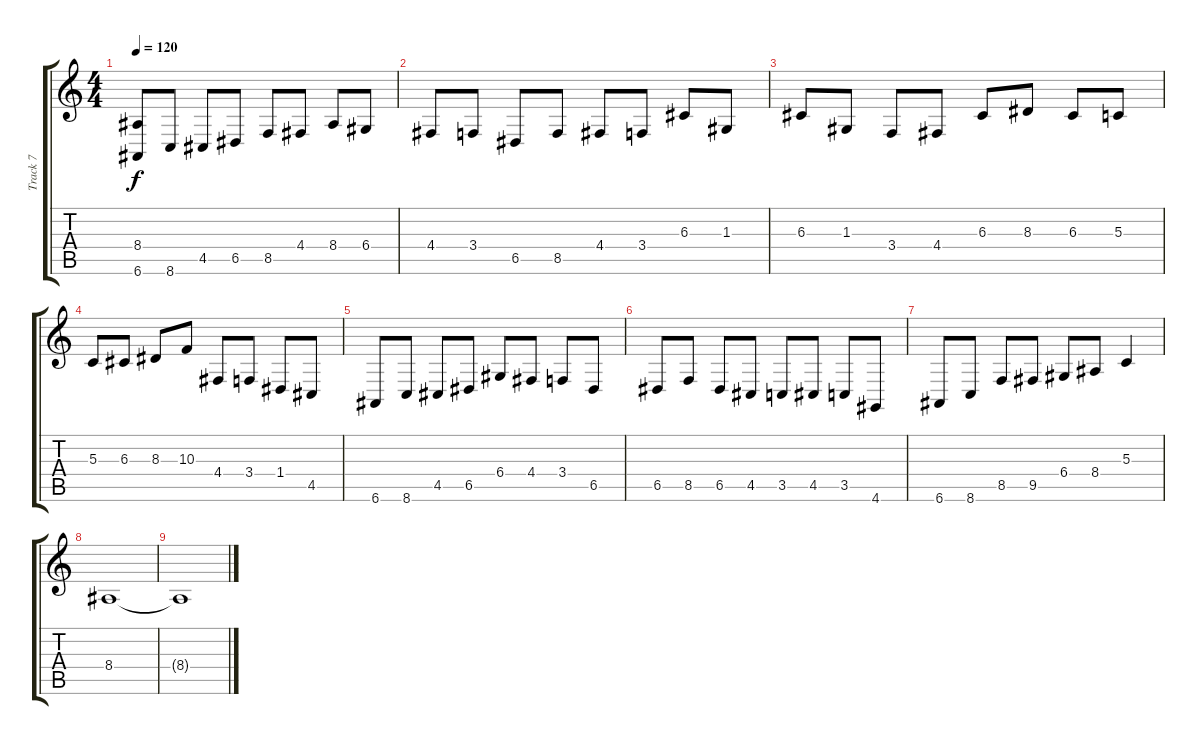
\track ("Track 7" "Track 7") {instrument electricgrandpiano}
\staff {score tabs}
\tuning (E4 B3 G3 D3 A2 E2) {hide}
\ts (4 4)
\tempo 120
\clef g2
\ks c
(8.4 6.6).8{dy f} 8.6.8 4.5.8 6.5.8 8.5.8 4.4.8 8.4.8 6.4.8 |
4.4.8 3.4.8 6.5.8 8.5.8 4.4.8 3.4.8 6.3.8 1.3.8 |
6.3.8 1.3.8 3.4.8 4.4.8 6.3.8 8.3.8 6.3.8 5.3.8 |
5.3.8 6.3.8 8.3.8 10.3.8 4.4.8 3.4.8 1.4.8 4.5.8 |
6.6.8 8.6.8 4.5.8 6.5.8 6.4.8 4.4.8 3.4.8 6.5.8 |
6.5.8 8.5.8 6.5.8 4.5.8 3.5.8 4.5.8 3.5.8 4.6.8 |
6.6.8 8.6.8 8.5.8 9.5.8 6.4.8 8.4.8 5.3.4 |
8.4.1 |
8.4{t}.1
